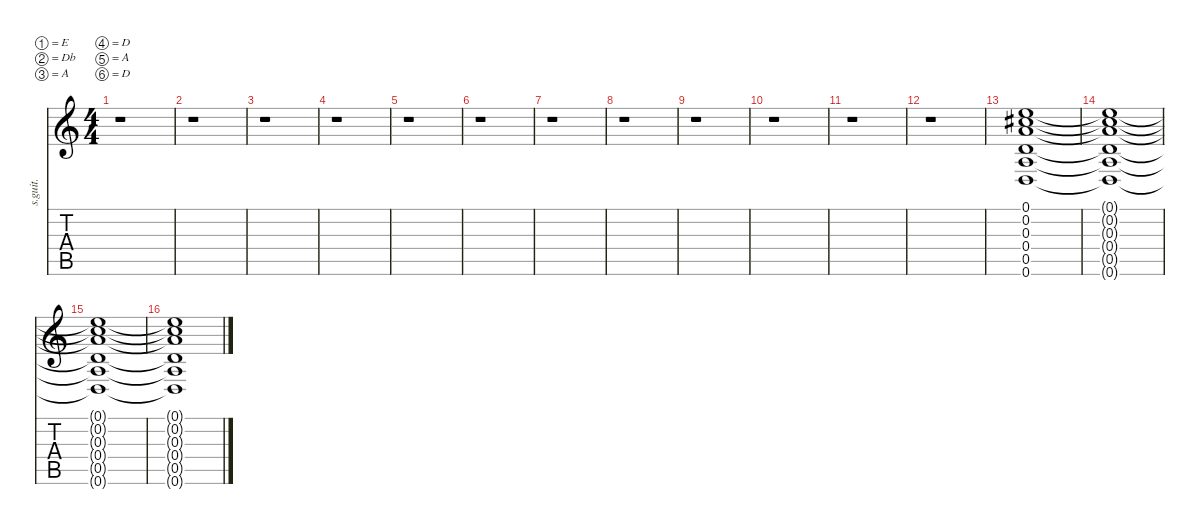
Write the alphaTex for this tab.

\defaultSystemsLayout 4
\hideDynamics
\bracketExtendMode nobrackets
\track ("Steve Holmes (Distortion Pedal)" "s.guit.") {instrument overdrivenguitar}
\staff {score tabs}
\tuning (E4 Db4 A3 D3 A2 D2)
\ts (4 4)
\tempo (129 hide)
\clef g2
\ks c
r.1{dy mf} |
r.1 |
r.1 |
r.1 |
r.1 |
r.1 |
r.1 |
r.1 |
r.1 |
r.1 |
r.1 |
r.1 |
(0.1 0.2{acc #} 0.3 0.4 0.5 0.6).1 |
(0.1{t} 0.2{t acc #} 0.3{t} 0.4{t} 0.5{t} 0.6{t}).1 |
(0.1{t} 0.2{t acc #} 0.3{t} 0.4{t} 0.5{t} 0.6{t}).1 |
(0.1{t} 0.2{t acc #} 0.3{t} 0.4{t} 0.5{t} 0.6{t}).1
